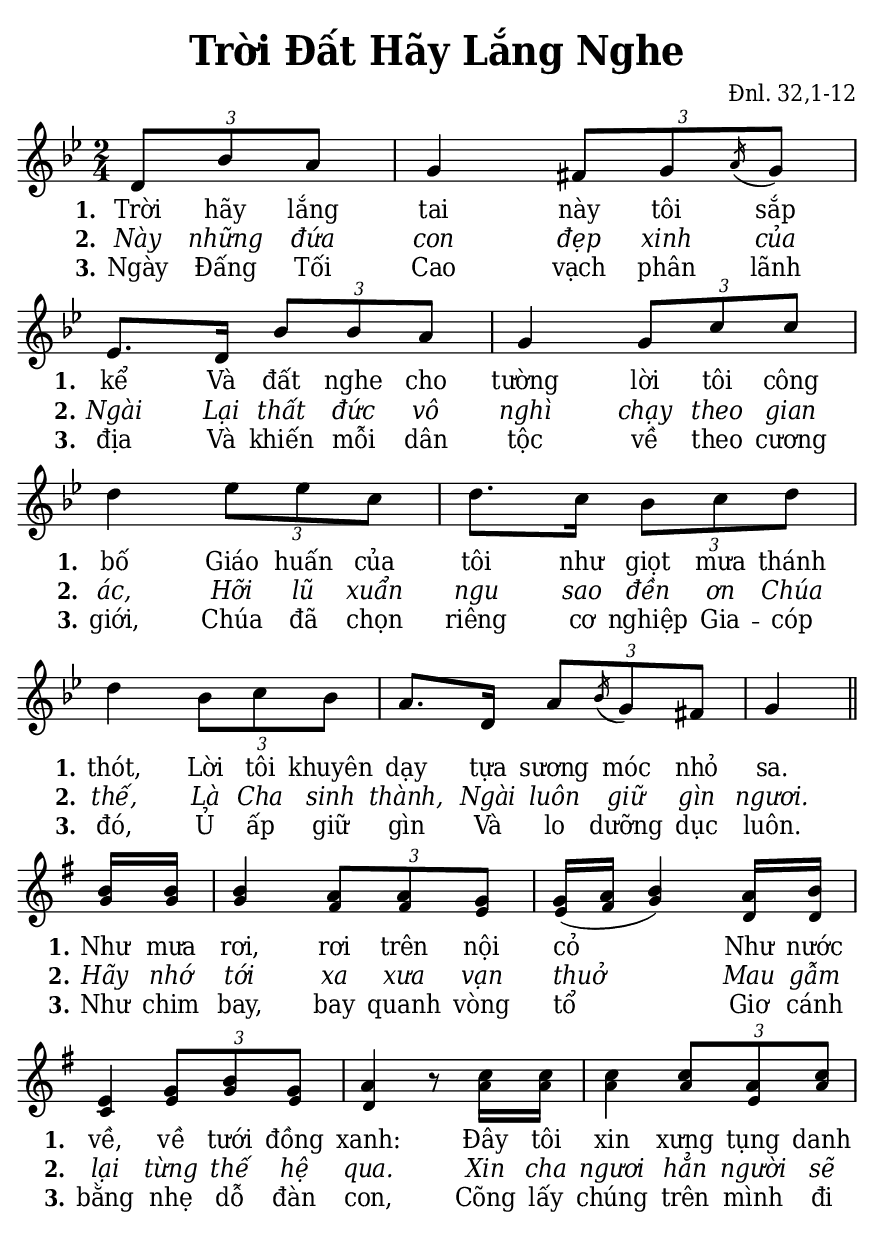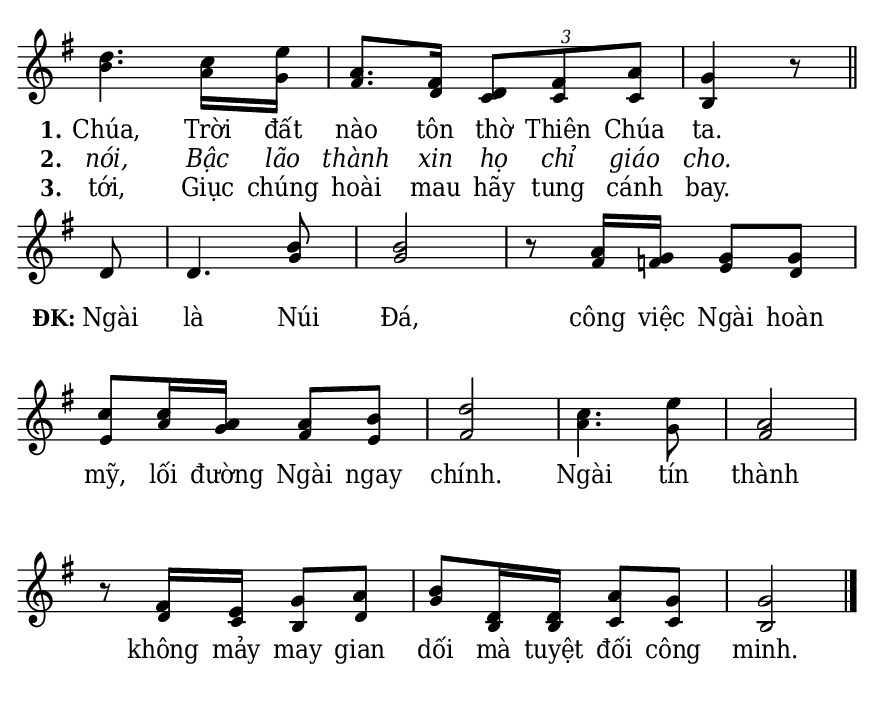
% Cài đặt chung\
\version "2.22.1"
\include "english.ly"

\header {
  title = \markup { \fontsize #1 "Trời Đất Hãy Lắng Nghe" }
  composer = "Đnl. 32,1-12"
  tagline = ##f
}

% Nhạc phiên khúc
nhacPhienKhucSop = \relative c' {
  \partial 4 \tuplet 3/2 { d8 bf' a } |
  g4 \tuplet 3/2 { fs8 g \slashedGrace { a16 ( } g8) } |
  ef8. d16 \tuplet 3/2 { bf'8 bf a } |
  g4 \tuplet 3/2 { g8 c c } |
  d4 \tuplet 3/2 { ef8 ef c } |
  d8. c16 \tuplet 3/2 { bf8 c d } |
  d4 \tuplet 3/2 { bf8 c bf } |
  a8. d,16 \tuplet 3/2 { a'8 \slashedGrace { bf16 ( } g8) fs } |
  \partial 4 g4 \bar "||" \break
  
  \set Staff.explicitKeySignatureVisibility = #end-of-line-invisible
  \set Staff.printKeyCancellation = ##f
  \key g \major
  \partial 8 b16 b |
  b4 \tuplet 3/2 { a8 a g } |
  g16 (a \once \stemUp b4) a16 b |
  e,4 \tuplet 3/2 { g8 b g } |
  a4 r8 c16 c |
  c4 \tuplet 3/2 { c8 a c } |
  d4. c16 e |
  a,8. fs16 \tuplet 3/2 { d8 fs a } |
  g4 r8 \bar "||"
  
  <> \tweak extra-offset #'(-6.5 . -2.5) _\markup { \bold "ĐK:" }
  d |
  d4. b'8 |
  b2 |
  r8 a16 g g8 g |
  c c16 a a8 b |
  d2 |
  c4. e8 |
  a,2 |
  r8 fs16 e g8 a |
  b d,16 d a'8 g |
  g2 \bar "|."
}

nhacPhienKhucAlto = \relative c'' {
  r4 |
  R2*7
  r4
  
  \set Staff.explicitKeySignatureVisibility = #end-of-line-invisible
  \set Staff.printKeyCancellation = ##f
  \key g \major
  g16 g |
  g4 \tuplet 3/2 { fs8 fs e } |
  e16 (fs g4) d16 d |
  c4 \tuplet 3/2 { e8 g e } |
  d4 r8 a'16 a |
  a4 \tuplet 3/2 { a8 e a } |
  b4. a16 g |
  fs8. d16 \tuplet 3/2 { c8 c c } |
  b4 r8
  
  d8 |
  d4. g8 |
  g2 |
  r8 fs16 f! e8 d |
  e a16 g fs8 e |
  fs2 |
  a4. g8 |
  fs2 |
  r8 d16 c b8 d |
  g b,16 b c8 c |
  b2
}

% Lời phiên khúc
loiPhienKhucSop = \lyrics {
  <<
    {
      \set stanza = "1."
      Trời hãy lắng tai này tôi sắp kể
      Và đất nghe cho tường lời tôi công bố
      Giáo huấn của tôi như giọt mưa thánh thót,
      Lời tôi khuyên dạy tựa sương móc nhỏ sa.
      Như mưa rơi, rơi trên nội cỏ
      Như nước về, về tưới đồng xanh:
      Đây tôi xin xưng tụng danh Chúa,
      Trời đất nào tôn thờ Thiên Chúa ta.
    }
    \new Lyrics {
	    \set associatedVoice = "beSop"
	    \set stanza = "2."
      \override Lyrics.LyricText.font-shape = #'italic
	    Này những đứa con đẹp xinh của Ngài
	    Lại thất đức vô nghì chạy theo gian ác,
	    Hỡi lũ xuẩn ngu sao đền ơn Chúa thế,
	    Là Cha sinh thành, Ngài luôn giữ gìn ngươi.
	    Hãy nhớ tới xa xưa vạn thuở
	    Mau gẫm lại từng thế hệ qua.
	    Xin cha ngươi hẳn người sẽ nói,
	    Bậc lão thành xin họ chỉ giáo cho.
    }
    \new Lyrics {
	    \set associatedVoice = "beSop"
	    \set stanza = "3."
	    Ngày Đấng Tối Cao vạch phân lãnh địa
	    Và khiến mỗi dân tộc về theo cương giới,
	    Chúa đã chọn riêng cơ nghiệp Gia -- cóp đó,
	    Ủ ấp giữ gìn Và lo dưỡng dục luôn.
	    Như chim bay, bay quanh vòng tổ
	    Giơ cánh bằng nhẹ dỗ đàn con,
	    Cõng lấy chúng trên mình đi tới,
	    Giục chúng hoài mau hãy tung cánh bay.
    }
  >>
  %\set stanza = "ĐK:"
  \set stanza = ""
  Ngài là Núi Đá, công việc Ngài hoàn mỹ,
  lối đường Ngài ngay chính.
  Ngài tín thành không mảy may gian dối
  mà tuyệt đối công minh.
}

% Dàn trang
\paper {
  #(set-paper-size "a5")
  top-margin = 3\mm
  bottom-margin = 3\mm
  left-margin = 3\mm
  right-margin = 3\mm
  indent = #0
  #(define fonts
	 (make-pango-font-tree "Deja Vu Serif Condensed"
	 		       "Deja Vu Serif Condensed"
			       "Deja Vu Serif Condensed"
			       (/ 20 20)))
  print-page-number = ##f
}

TongNhip = {
  \key bf \major \time 2/4
  \set Timing.beamExceptions = #'()
  \set Timing.baseMoment = #(ly:make-moment 1/4)
}

% mã nguồn cho những chức năng chưa hỗ trợ trong phiên bản lilypond hiện tại
% cung cấp bởi cộng đồng lilypond khi gửi email đến lilypond-user@gnu.org
% Đổi kích thước nốt cho bè phụ
notBePhu =
#(define-music-function (font-size music) (number? ly:music?)
   (for-some-music
     (lambda (m)
       (if (music-is-of-type? m 'rhythmic-event)
           (begin
             (set! (ly:music-property m 'tweaks)
                   (cons `(font-size . ,font-size)
                         (ly:music-property m 'tweaks)))
             #t)
           #f))
     music)
   music)

% in số phiên khúc trên mỗi dòng
#(define (add-grob-definition grob-name grob-entry)
    (set! all-grob-descriptions
          (cons ((@@ (lily) completize-grob-entry)
                 (cons grob-name grob-entry))
                all-grob-descriptions)))

#(add-grob-definition
   'StanzaNumberSpanner
   `((direction . ,LEFT)
     (font-series . bold)
     (padding . 1)
     (side-axis . ,X)
     (stencil . ,ly:text-interface::print)
     (X-offset . ,ly:side-position-interface::x-aligned-side)
     (Y-extent . ,grob::always-Y-extent-from-stencil)
     (meta . ((class . Spanner)
              (interfaces . (font-interface
                             side-position-interface
                             stanza-number-interface
                             text-interface))))))

\layout {
   \context {
     \Global
     \grobdescriptions #all-grob-descriptions
   }
   \context {
     \Score
     \remove Stanza_number_align_engraver
     \consists
       #(lambda (context)
          (let ((texts '())
                (syllables '()))
            (make-engraver
             (acknowledgers
              ((stanza-number-interface engraver grob source-engraver)
                 (set! texts (cons grob texts)))
              ((lyric-syllable-interface engraver grob source-engraver)
                 (set! syllables (cons grob syllables))))
             ((stop-translation-timestep engraver)
                (for-each
                 (lambda (text)
                   (for-each
                    (lambda (syllable)
                      (ly:pointer-group-interface::add-grob text
'side-support-elements syllable))
                    syllables))
                 texts)
                (set! syllables '())))))
   }
   \context {
     \Lyrics
     \remove Stanza_number_engraver
     \consists
       #(lambda (context)
          (let ((text #f)
                (last-stanza #f))
            (make-engraver
             ((process-music engraver)
                (let ((stanza (ly:context-property context 'stanza #f)))
                  (if (and stanza (not (equal? stanza last-stanza)))
                      (let ((column (ly:context-property context
'currentCommandColumn)))
                        (set! last-stanza stanza)
                        (if text
                            (ly:spanner-set-bound! text RIGHT column))

                        (set! text (ly:engraver-make-grob engraver
'StanzaNumberSpanner '()))
                        (ly:grob-set-property! text 'text stanza)
                        (ly:spanner-set-bound! text LEFT column)))))
             ((finalize engraver)
                (if text
                    (let ((column (ly:context-property context
'currentCommandColumn)))
                      (ly:spanner-set-bound! text RIGHT column)))))))
     \override StanzaNumberSpanner.horizon-padding = 10000
   }
}
% kết thúc mã nguồn

\score {
  \new ChoirStaff <<
    \new Staff \with {
        \consists "Merge_rests_engraver"
        printPartCombineTexts = ##f
      }
      <<
      \new Voice \TongNhip \partCombine 
        \nhacPhienKhucSop
        \notBePhu -1 { \nhacPhienKhucAlto }
      \new NullVoice = beSop \nhacPhienKhucSop
      \new Lyrics \lyricsto beSop \loiPhienKhucSop
      >>
  >>
  \layout {
    \override Lyrics.LyricSpace.minimum-distance = #1.2
    \override Score.BarNumber.break-visibility = ##(#f #f #f)
    \override Score.SpacingSpanner.uniform-stretching = ##t
  } 
}
